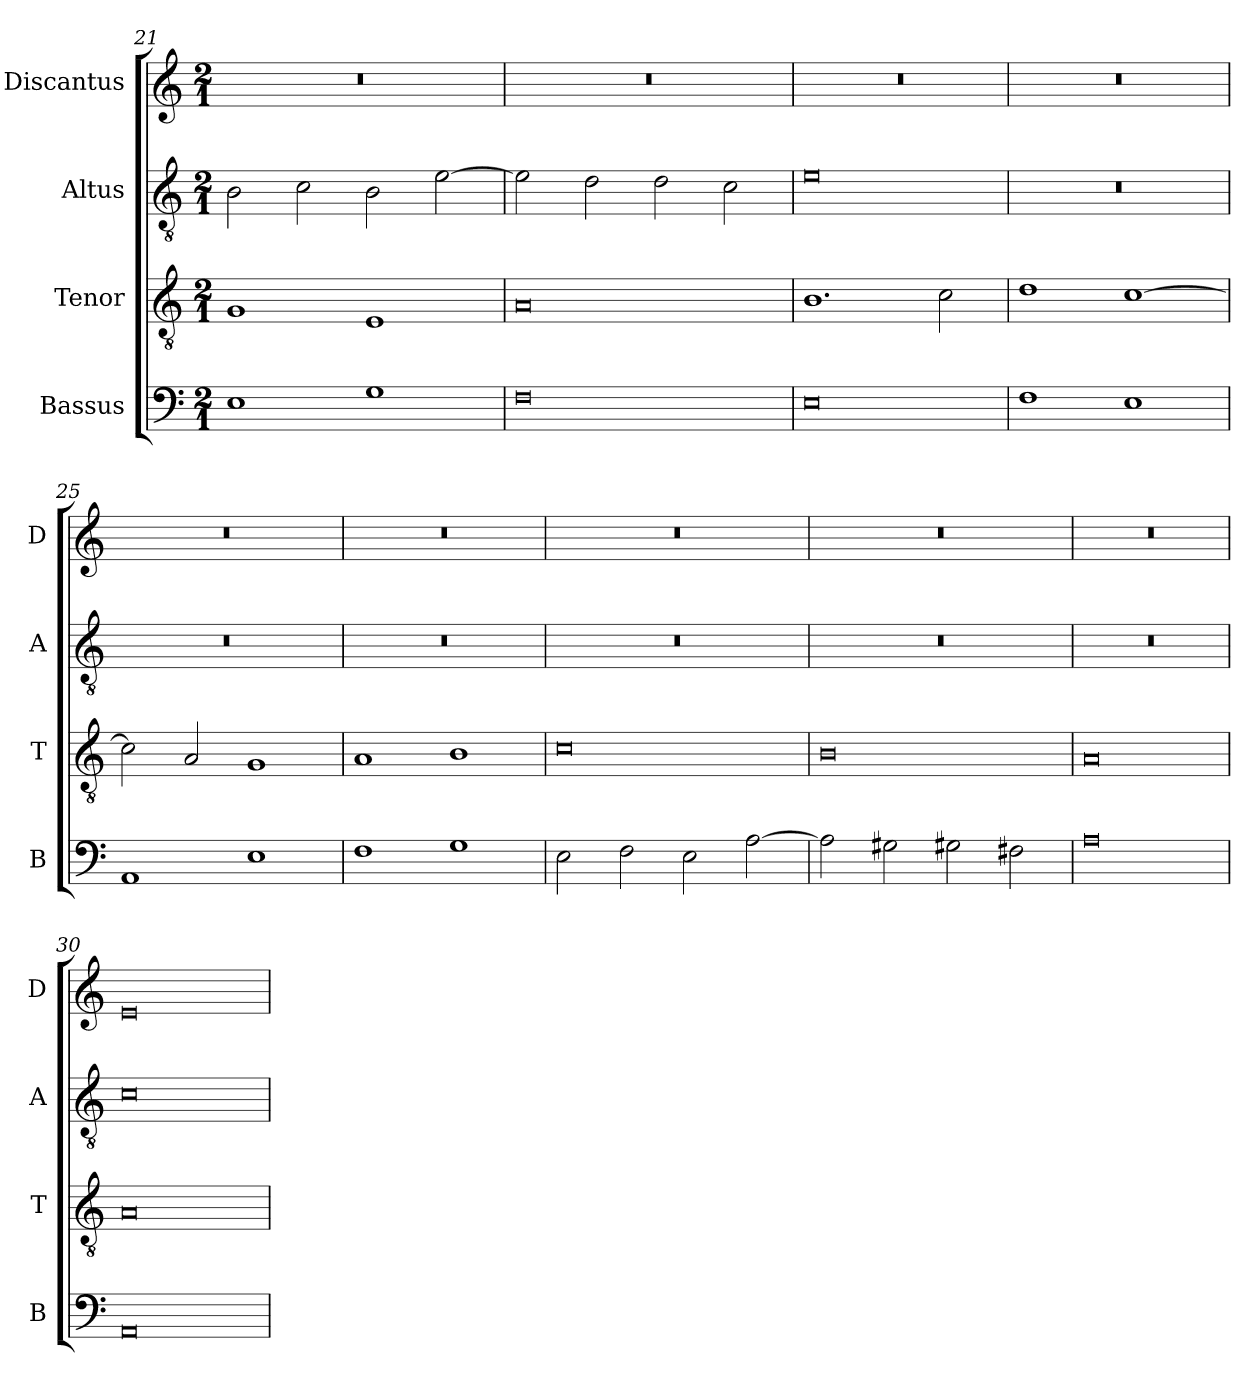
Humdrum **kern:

**kern	**kern	**kern	**kern
*part4	*part3	*part2	*part1
*staff4	*staff3	*staff2	*staff1
*I"Bassus	*I"Tenor	*I"Altus	*I"Discantus
*I'B	*I'T	*I'A	*I'D
*clefF4	*clefGv2	*clefGv2	*clefG2
*k[]	*k[]	*k[]	*k[]
*M2/1	*M2/1	*M2/1	*M2/1
=21	=21	=21	=21
1E	1G	2B\	0r
.	.	2c\	.
1G	1E	2B\	.
.	.	[2e\	.
=22	=22	=22	=22
0F	0A	2e\]	0r
.	.	2d\	.
.	.	2d\	.
.	.	2c\	.
=23	=23	=23	=23
0E	1.B	0e	0r
.	2c\	.	.
=24	=24	=24	=24
1F	1d	0r	0r
1E	[1c	.	.
=25	=25	=25	=25
1AA	2c\]	0r	0r
.	2A/	.	.
1E	1G	.	.
=26	=26	=26	=26
1F	1A	0r	0r
1G	1B	.	.
=27	=27	=27	=27
2E\	0c	0r	0r
2F\	.	.	.
2E\	.	.	.
[2A\	.	.	.
=28	=28	=28	=28
2A\]	0B	0r	0r
2G#X\	.	.	.
2G#X\	.	.	.
2F#X\	.	.	.
=29	=29	=29	=29
0A	0A	0r	0r
=30	=30	=30	=30
0AA	0A	0c	0e
=	=	=	=
*-	*-	*-	*-
